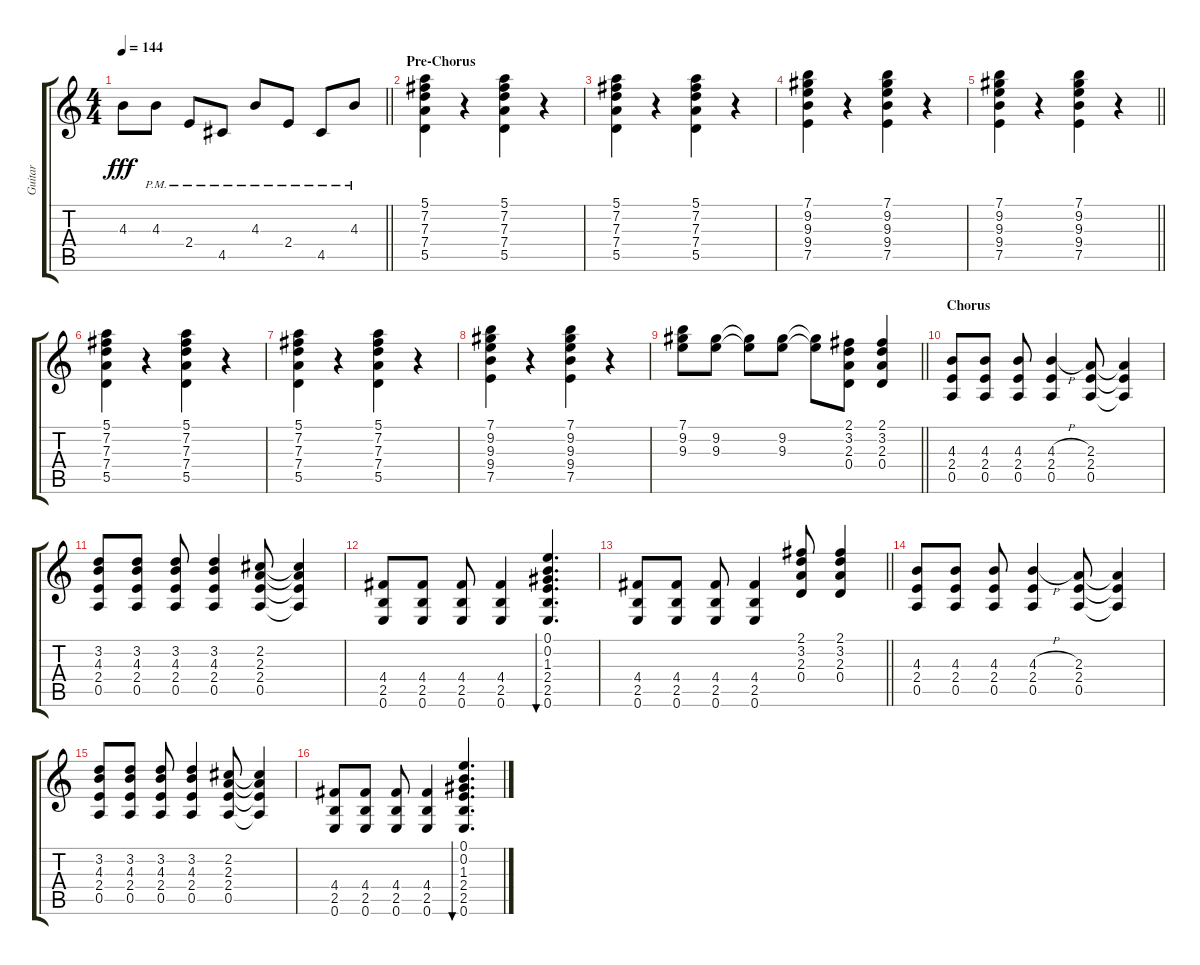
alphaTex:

\track ("Guitar" "Guitar") {instrument electricguitarclean}
\staff {score tabs}
\tuning (E4 B3 G3 D3 A2 E2) {hide}
\ts (4 4)
\tempo 144
\clef g2
\barLineRight lightlight
\ks c
4.3{t}.8{dy fff} 4.3{pm}.8 2.4{pm}.8 4.5{pm}.8 4.3{pm}.8 2.4{pm}.8 4.5{pm}.8 4.3{pm}.8 |
\section ("" "Pre-Chorus")
(5.1 7.2 7.3 7.4 5.5).4{instrument electricguitarclean} r.4 (5.1 7.2 7.3 7.4 5.5).4 r.4 |
(5.1 7.2 7.3 7.4 5.5).4 r.4 (5.1 7.2 7.3 7.4 5.5).4 r.4 |
(7.1 9.2 9.3 9.4 7.5).4 r.4 (7.1 9.2 9.3 9.4 7.5).4 r.4 |
\barLineRight lightlight
(7.1 9.2 9.3 9.4 7.5).4 r.4 (7.1 9.2 9.3 9.4 7.5).4 r.4 |
(5.1 7.2 7.3 7.4 5.5).4 r.4 (5.1 7.2 7.3 7.4 5.5).4 r.4 |
(5.1 7.2 7.3 7.4 5.5).4 r.4 (5.1 7.2 7.3 7.4 5.5).4 r.4 |
(7.1 9.2 9.3 9.4 7.5).4 r.4 (7.1 9.2 9.3 9.4 7.5).4 r.4 |
\barLineRight lightlight
(7.1 9.2 9.3).8 (9.2 9.3).8 (9.2{t} 9.3{t}).8 (9.2 9.3).8 (9.2{t} 9.3{t}).8 (2.1 3.2 2.3 0.4).8 (2.1 3.2 2.3 0.4).4 |
\section ("" "Chorus")
(4.3 2.4 0.5).8 (4.3 2.4 0.5).8 (4.3 2.4 0.5).8 (4.3{h} 2.4 0.5).4 (2.3 2.4 0.5).8 (2.3{t} 2.4{t} 0.5{t}).4 |
(3.2 4.3 2.4 0.5).8 (3.2 4.3 2.4 0.5).8 (3.2 4.3 2.4 0.5).8 (3.2 4.3 2.4 0.5).4 (2.2 2.3 2.4 0.5).8 (2.2{t} 2.3{t} 2.4{t} 0.5{t}).4 |
(4.4 2.5 0.6).8 (4.4 2.5 0.6).8 (4.4 2.5 0.6).8 (4.4 2.5 0.6).4 (0.1 0.2 1.3 2.4 2.5 0.6).4{d bu 30} |
\barLineRight lightlight
(4.4 2.5 0.6).8 (4.4 2.5 0.6).8 (4.4 2.5 0.6).8 (4.4 2.5 0.6).4 (2.1 3.2 2.3 0.4).8 (2.1 3.2 2.3 0.4).4 |
(4.3 2.4 0.5).8 (4.3 2.4 0.5).8 (4.3 2.4 0.5).8 (4.3{h} 2.4 0.5).4 (2.3 2.4 0.5).8 (2.3{t} 2.4{t} 0.5{t}).4 |
(3.2 4.3 2.4 0.5).8 (3.2 4.3 2.4 0.5).8 (3.2 4.3 2.4 0.5).8 (3.2 4.3 2.4 0.5).4 (2.2 2.3 2.4 0.5).8 (2.2{t} 2.3{t} 2.4{t} 0.5{t}).4 |
(4.4 2.5 0.6).8 (4.4 2.5 0.6).8 (4.4 2.5 0.6).8 (4.4 2.5 0.6).4 (0.1 0.2 1.3 2.4 2.5 0.6).4{d bu 30}
